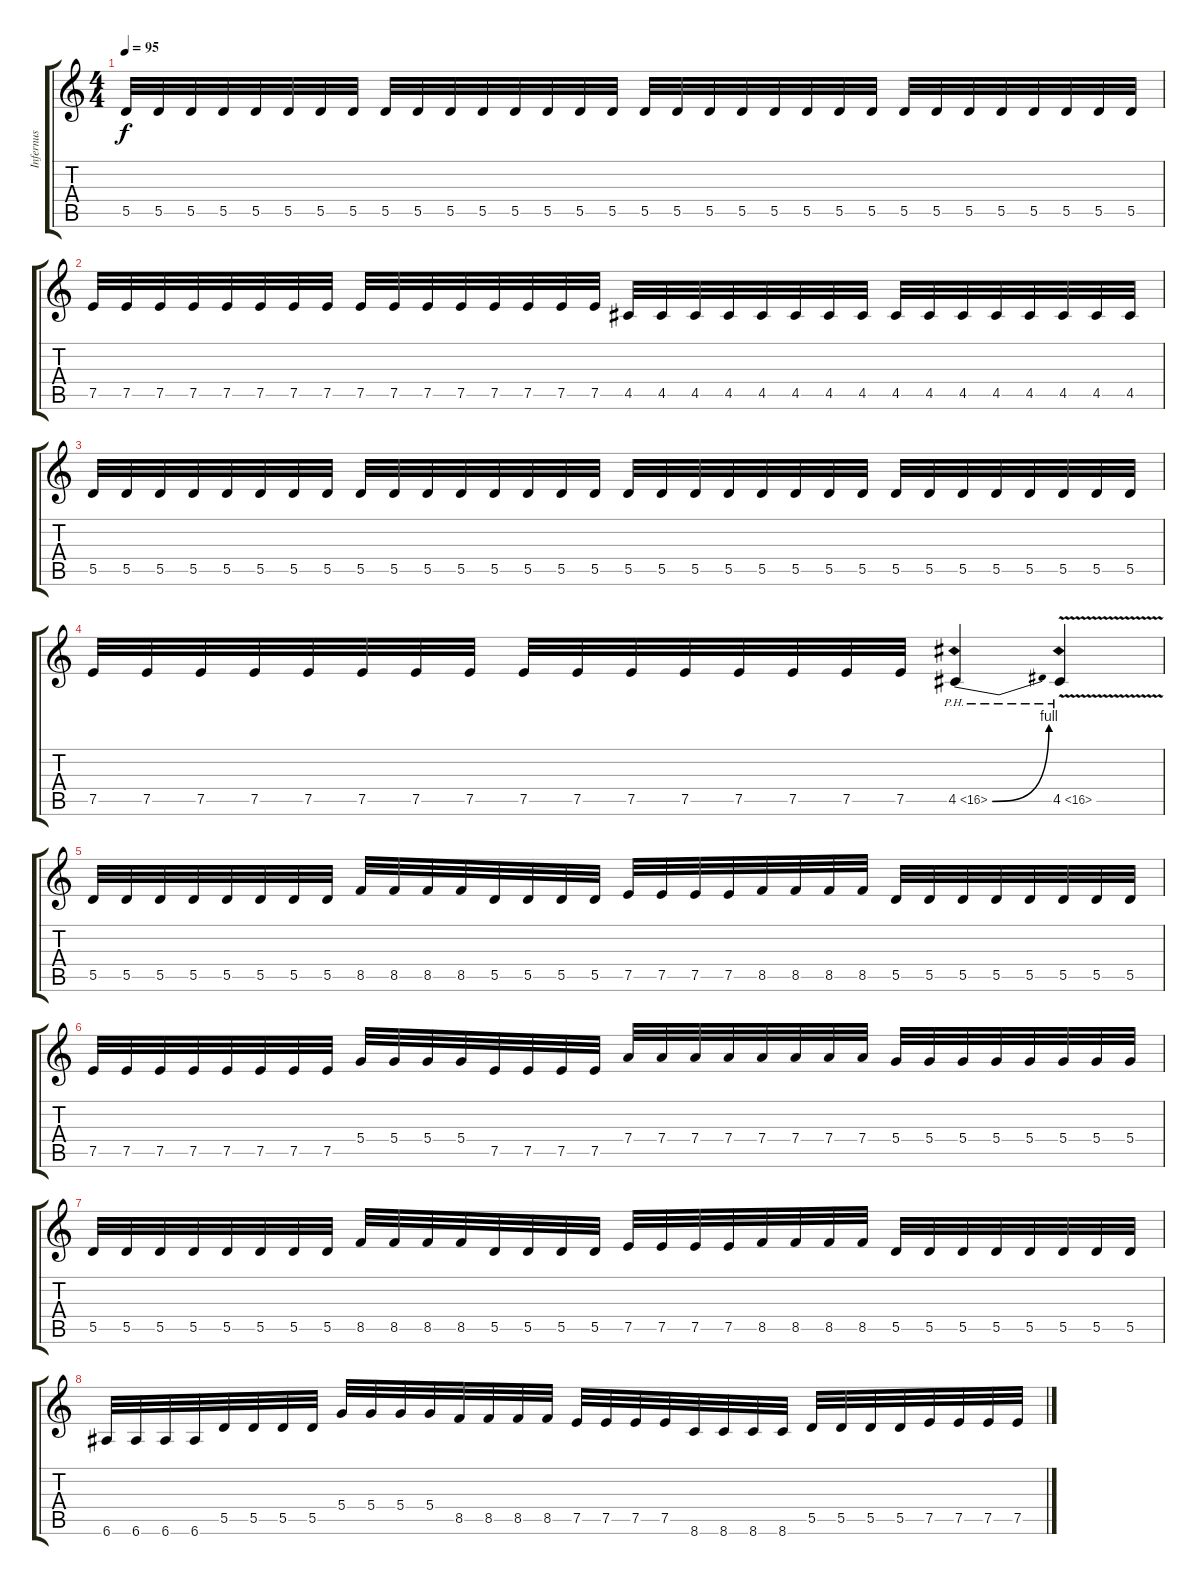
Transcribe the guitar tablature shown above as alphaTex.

\track ("Infernus" "Infernus") {instrument distortionguitar}
\staff {score tabs}
\tuning (E4 B3 G3 D3 A2 E2) {hide}
\ts (4 4)
\tempo 95
\clef g2
\ks c
5.5.32{dy f} 5.5.32 5.5.32 5.5.32 5.5.32 5.5.32 5.5.32 5.5.32 5.5.32 5.5.32 5.5.32 5.5.32 5.5.32 5.5.32 5.5.32 5.5.32 5.5.32 5.5.32 5.5.32 5.5.32 5.5.32 5.5.32 5.5.32 5.5.32 5.5.32 5.5.32 5.5.32 5.5.32 5.5.32 5.5.32 5.5.32 5.5.32 |
7.5.32 7.5.32 7.5.32 7.5.32 7.5.32 7.5.32 7.5.32 7.5.32 7.5.32 7.5.32 7.5.32 7.5.32 7.5.32 7.5.32 7.5.32 7.5.32 4.5.32 4.5.32 4.5.32 4.5.32 4.5.32 4.5.32 4.5.32 4.5.32 4.5.32 4.5.32 4.5.32 4.5.32 4.5.32 4.5.32 4.5.32 4.5.32 |
5.5.32 5.5.32 5.5.32 5.5.32 5.5.32 5.5.32 5.5.32 5.5.32 5.5.32 5.5.32 5.5.32 5.5.32 5.5.32 5.5.32 5.5.32 5.5.32 5.5.32 5.5.32 5.5.32 5.5.32 5.5.32 5.5.32 5.5.32 5.5.32 5.5.32 5.5.32 5.5.32 5.5.32 5.5.32 5.5.32 5.5.32 5.5.32 |
7.5.32 7.5.32 7.5.32 7.5.32 7.5.32 7.5.32 7.5.32 7.5.32 7.5.32 7.5.32 7.5.32 7.5.32 7.5.32 7.5.32 7.5.32 7.5.32 4.5{be (bend 0 0 60 4) ph 12}.4 4.5{ph 12 v}.4 |
5.5.32 5.5.32 5.5.32 5.5.32 5.5.32 5.5.32 5.5.32 5.5.32 8.5.32 8.5.32 8.5.32 8.5.32 5.5.32 5.5.32 5.5.32 5.5.32 7.5.32 7.5.32 7.5.32 7.5.32 8.5.32 8.5.32 8.5.32 8.5.32 5.5.32 5.5.32 5.5.32 5.5.32 5.5.32 5.5.32 5.5.32 5.5.32 |
7.5.32 7.5.32 7.5.32 7.5.32 7.5.32 7.5.32 7.5.32 7.5.32 5.4.32 5.4.32 5.4.32 5.4.32 7.5.32 7.5.32 7.5.32 7.5.32 7.4.32 7.4.32 7.4.32 7.4.32 7.4.32 7.4.32 7.4.32 7.4.32 5.4.32 5.4.32 5.4.32 5.4.32 5.4.32 5.4.32 5.4.32 5.4.32 |
5.5.32 5.5.32 5.5.32 5.5.32 5.5.32 5.5.32 5.5.32 5.5.32 8.5.32 8.5.32 8.5.32 8.5.32 5.5.32 5.5.32 5.5.32 5.5.32 7.5.32 7.5.32 7.5.32 7.5.32 8.5.32 8.5.32 8.5.32 8.5.32 5.5.32 5.5.32 5.5.32 5.5.32 5.5.32 5.5.32 5.5.32 5.5.32 |
6.6.32 6.6.32 6.6.32 6.6.32 5.5.32 5.5.32 5.5.32 5.5.32 5.4.32 5.4.32 5.4.32 5.4.32 8.5.32 8.5.32 8.5.32 8.5.32 7.5.32 7.5.32 7.5.32 7.5.32 8.6.32 8.6.32 8.6.32 8.6.32 5.5.32 5.5.32 5.5.32 5.5.32 7.5.32 7.5.32 7.5.32 7.5.32
